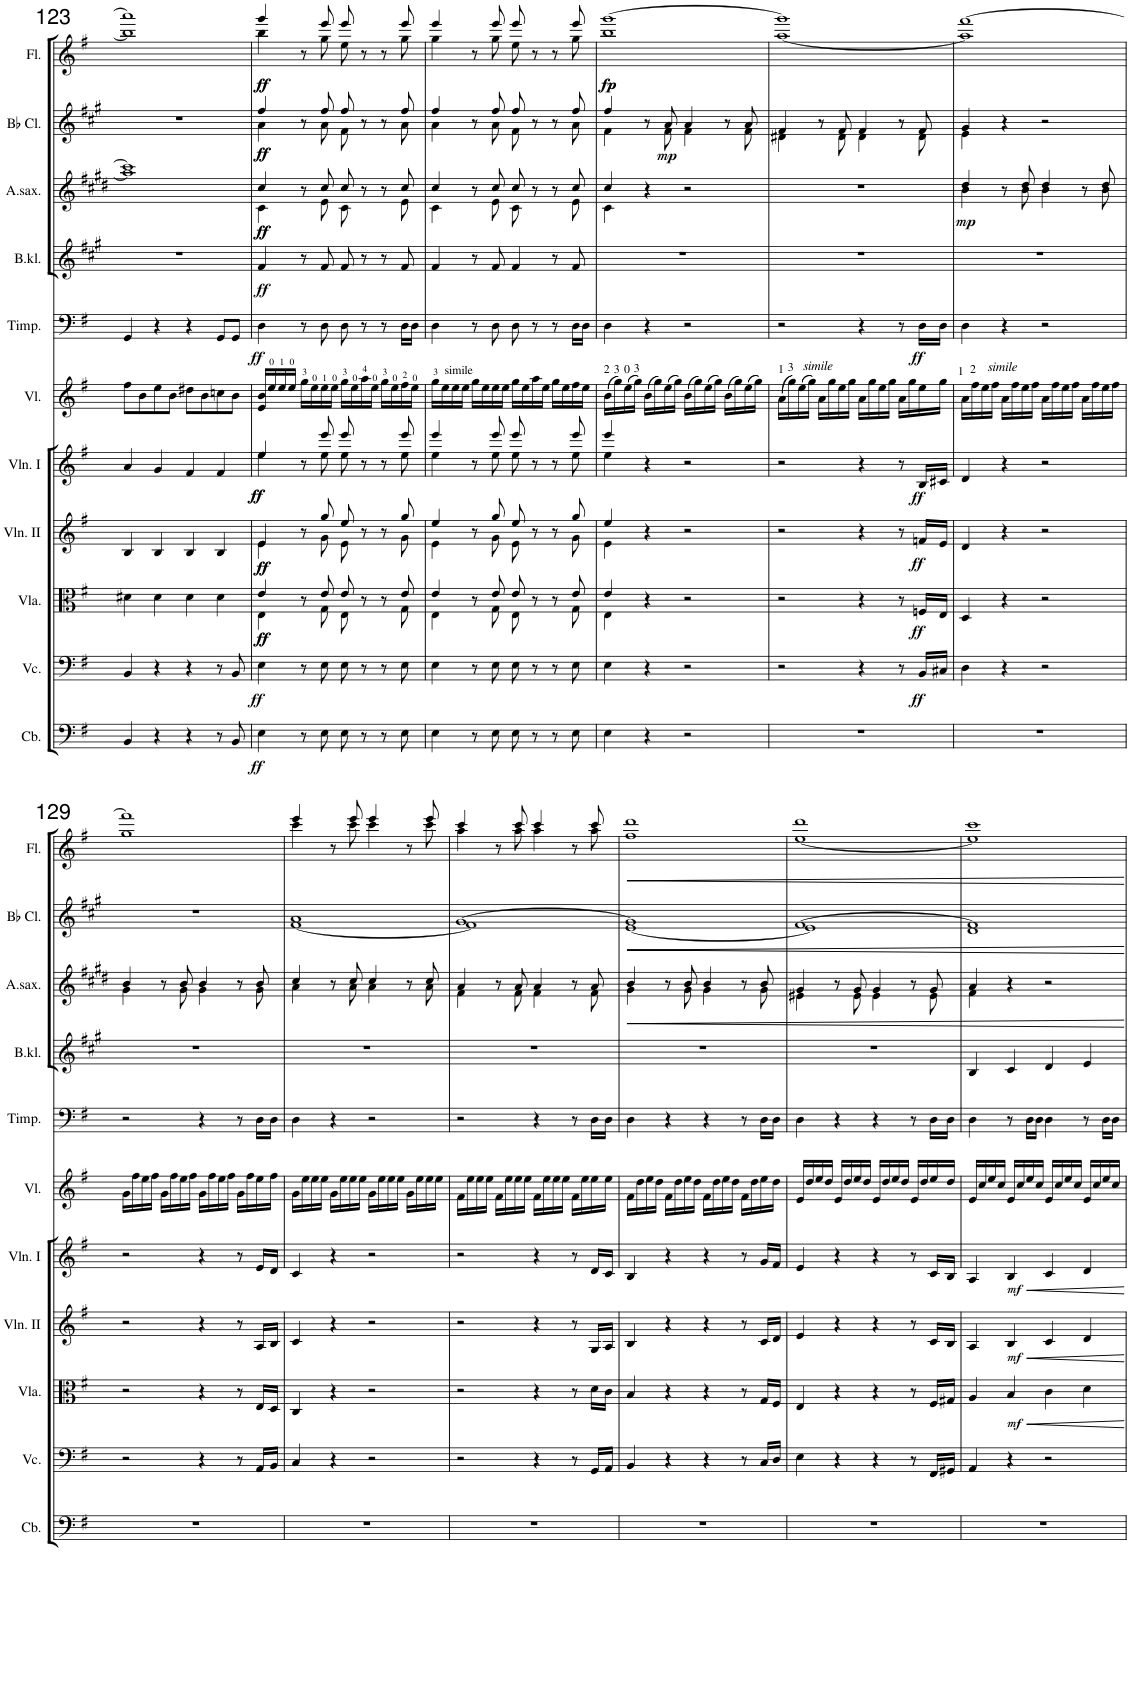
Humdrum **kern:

**kern	**dynam	**kern	**dynam	**kern	**dynam	**kern	**dynam	**kern	**dynam	**kern	**kern	**dynam	**kern	**dynam	**kern	**dynam	**kern	**dynam	**kern	**dynam
*part11	*part11	*part10	*part10	*part9	*part9	*part8	*part8	*part7	*part7	*part6	*part5	*part5	*part4	*part4	*part3	*part3	*part2	*part2	*part1	*part1
*staff11	*staff11	*staff10	*staff10	*staff9	*staff9	*staff8	*staff8	*staff7	*staff7	*staff6	*staff5	*staff5	*staff4	*staff4	*staff3	*staff3	*staff2	*staff2	*staff1	*staff1
*I"Contrabasses	*	*I"Violoncellos	*	*I"Violas	*	*I"Violins II	*	*I"Violins I	*	*I"Violine	*I"Timpani	*	*I"Bassklarinette	*	*I"Altsaxophon	*	*I"Clarinets in Bb	*	*I"Flutes	*
*I'Cb.	*	*I'Vc.	*	*I'Vla.	*	*I'Vln. II	*	*I'Vln. I	*	*I'Vl.	*I'Timp.	*	*I'B.kl.	*	*I'A.sax.	*	*	*	*I'Fl.	*
!!LO:PB:g=z
*clefF4	*	*clefF4	*	*clefC3	*	*clefG2	*	*clefG2	*	*clefG2	*clefF4	*	*clefG2	*	*clefG2	*	*clefG2	*	*clefG2	*
*Trd7c12	*	*	*	*	*	*	*	*	*	*	*	*	*Trd8c14	*	*Trd5c9	*	*Trd1c2	*	*	*
*k[f#]	*	*k[f#]	*	*k[f#]	*	*k[f#]	*	*k[f#]	*	*k[f#]	*k[f#]	*	*k[f#c#g#]	*	*k[f#c#g#d#]	*	*k[f#c#g#]	*	*k[f#]	*
*M4/4	*	*M4/4	*	*M4/4	*	*M4/4	*	*M4/4	*	*M4/4	*M4/4	*	*M4/4	*	*M4/4	*	*M4/4	*	*M4/4	*
*met(c)	*	*met(c)	*	*met(c)	*	*met(c)	*	*met(c)	*	*met(c)	*met(c)	*	*met(c)	*	*met(c)	*	*met(c)	*	*met(c)	*
=123	=123	=123	=123	=123	=123	=123	=123	=123	=123	=123	=123	=123	=123	=123	=123	=123	=123	=123	=123	=123
*	*	*	*	*	*	*	*	*	*	*	*	*	*	*	*^	*	*	*	*^	*
4BB/	.	4BB/	.	4d#X\	.	4B/	.	4a/	.	8ff#\L	4GG/	.	1r	.	1ccc]	1aa-]	.	1r	.	1aaa]	1bb]	.
.	.	.	.	.	.	.	.	.	.	8b\	.	.	.	.	.	.	.	.	.	.	.	.
4r	.	4r	.	4d#\	.	4B/	.	4g/	.	8ee\	4r	.	.	.	.	.	.	.	.	.	.	.
.	.	.	.	.	.	.	.	.	.	8b\J	.	.	.	.	.	.	.	.	.	.	.	.
4r	.	4r	.	4d#\	.	4B/	.	4f#/	.	8dd#X\L	4r	.	.	.	.	.	.	.	.	.	.	.
.	.	.	.	.	.	.	.	.	.	8b\	.	.	.	.	.	.	.	.	.	.	.	.
8r	.	8r	.	4d#\	.	4B/	.	4f#/	.	8ccn\	8GG/L	.	.	.	.	.	.	.	.	.	.	.
8BB/	.	8BB/	.	.	.	.	.	.	.	8b\J	8GG/J	.	.	.	.	.	.	.	.	.	.	.
=124	=124	=124	=124	=124	=124	=124	=124	=124	=124	=124	=124	=124	=124	=124	=124	=124	=124	=124	=124	=124	=124	=124
*	*	*	*	*^	*	*^	*	*^	*	*	*	*	*	*	*	*	*	*^	*	*	*	*
!	!LO:DY:b	!	!LO:DY:b	!	!	!LO:DY:b	!	!	!	!	!	!	!	!	!	!	!	!	!	!	!	!	!	!	!	!
!	!	!	!	!	!	!LO:DY:n=1:b	!	!	!LO:DY:b	!	!	!	!	!	!	!	!	!	!	!	!	!	!	!	!	!
!	!	!	!	!	!	!	!	!	!LO:DY:n=1:b	!	!	!LO:DY:b	!	!	!	!	!	!	!	!	!	!	!	!	!	!
!	!	!	!	!	!	!	!	!	!	!	!	!LO:DY:n=1:b	!	!	!LO:DY:b	!	!LO:DY:b	!	!	!LO:DY:b	!	!	!	!	!	!
!	!	!	!	!	!	!	!	!	!	!	!	!	!	!	!	!	!	!	!	!LO:DY:n=1:b	!	!	!LO:DY:b	!	!	!
!	!	!	!	!	!	!	!	!	!	!	!	!	!	!	!	!	!	!	!	!	!	!	!LO:DY:n=1:b	!	!	!LO:DY:b
!	!	!	!	!	!	!	!	!	!	!	!	!	!	!	!	!	!	!	!	!	!	!	!	!	!	!LO:DY:n=1:b
4E\	ff	4E\	ff	4e/	4E\	ff ff	4e/	4e\	ff ff	4ee/	4ee\	ff ff	16e/ 16b/LL	4D\	ff	4f#/	ff	4cc#/	4c#\	ff ff	4ff#/	4a\	ff ff	4ggg/	4bb\	ff ff
.	.	.	.	.	.	.	.	.	.	.	.	.	16ee/	.	.	.	.	.	.	.	.	.	.	.	.	.
.	.	.	.	.	.	.	.	.	.	.	.	.	16ee/	.	.	.	.	.	.	.	.	.	.	.	.	.
.	.	.	.	.	.	.	.	.	.	.	.	.	16ee/JJ	.	.	.	.	.	.	.	.	.	.	.	.	.
8r	.	8r	.	8r	8ryy	.	8r	8ryy	.	8r	8ryy	.	16gg\LL	8r	.	8r	.	8r	8ryy	.	8r	8ryy	.	8r	8ryy	.
.	.	.	.	.	.	.	.	.	.	.	.	.	16ee\	.	.	.	.	.	.	.	.	.	.	.	.	.
8E\	.	8E\	.	8e/	8G\	.	8gg/	8g\	.	8eee/	8ee\	.	16ee\	8D\	.	8f#/	.	8cc#/	8e\	.	8ff#/	8a\	.	8eee/	8gg\	.
.	.	.	.	.	.	.	.	.	.	.	.	.	16ee\JJ	.	.	.	.	.	.	.	.	.	.	.	.	.
8E\	.	8E\	.	8e/	8E\	.	8ee/	8e\	.	8eee/	8ee\	.	16gg\LL	8D\	.	8f#/	.	8cc#/	8c#\	.	8ff#/	8f#\	.	8eee/	8ee\	.
.	.	.	.	.	.	.	.	.	.	.	.	.	16ee\	.	.	.	.	.	.	.	.	.	.	.	.	.
8r	.	8r	.	8r	4ryy	.	8r	4ryy	.	8r	4ryy	.	16aa\	8r	.	8r	.	8r	4ryy	.	8r	4ryy	.	8r	4ryy	.
.	.	.	.	.	.	.	.	.	.	.	.	.	16ee\JJ	.	.	.	.	.	.	.	.	.	.	.	.	.
8r	.	8r	.	8r	.	.	8r	.	.	8r	.	.	16gg\LL	8r	.	8r	.	8r	.	.	8r	.	.	8r	.	.
.	.	.	.	.	.	.	.	.	.	.	.	.	16ee\	.	.	.	.	.	.	.	.	.	.	.	.	.
8E\	.	8E\	.	8e/	8G\	.	8gg/	8g\	.	8eee/	8ee\	.	16ff#\	16D\LL	.	8f#/	.	8cc#/	8e\	.	8ff#/	8a\	.	8eee/	8gg\	.
.	.	.	.	.	.	.	.	.	.	.	.	.	16ee\JJ	16D\JJ	.	.	.	.	.	.	.	.	.	.	.	.
=125	=125	=125	=125	=125	=125	=125	=125	=125	=125	=125	=125	=125	=125	=125	=125	=125	=125	=125	=125	=125	=125	=125	=125	=125	=125	=125
4E\	.	4E\	.	4e/	4E\	.	4ee/	4e\	.	4eee/	4ee\	.	16gg\LL	4D\	.	4f#/	.	4cc#/	4c#\	.	4ff#/	4a\	.	4eee/	4gg\	.
!	!	!	!	!	!	!	!	!	!	!	!	!	!LO:TX:a:t=simile	!	!	!	!	!	!	!	!	!	!	!	!	!
.	.	.	.	.	.	.	.	.	.	.	.	.	16ee\	.	.	.	.	.	.	.	.	.	.	.	.	.
.	.	.	.	.	.	.	.	.	.	.	.	.	16ee\	.	.	.	.	.	.	.	.	.	.	.	.	.
.	.	.	.	.	.	.	.	.	.	.	.	.	16ee\JJ	.	.	.	.	.	.	.	.	.	.	.	.	.
8r	.	8r	.	8r	8ryy	.	8r	8ryy	.	8r	8ryy	.	16gg\LL	8r	.	8r	.	8r	8ryy	.	8r	8ryy	.	8r	8ryy	.
.	.	.	.	.	.	.	.	.	.	.	.	.	16ee\	.	.	.	.	.	.	.	.	.	.	.	.	.
8E\	.	8E\	.	8e/	8G\	.	8gg/	8g\	.	8eee/	8ee\	.	16ee\	8D\	.	8f#/	.	8cc#/	8e\	.	8ff#/	8a\	.	8eee/	8gg\	.
.	.	.	.	.	.	.	.	.	.	.	.	.	16ee\JJ	.	.	.	.	.	.	.	.	.	.	.	.	.
8E\	.	8E\	.	8e/	8E\	.	8ee/	8e\	.	8eee/	8ee\	.	16gg\LL	8D\	.	4f#/	.	8cc#/	8c#\	.	8ff#/	8f#\	.	8eee/	8ee\	.
.	.	.	.	.	.	.	.	.	.	.	.	.	16ee\	.	.	.	.	.	.	.	.	.	.	.	.	.
8r	.	8r	.	8r	4ryy	.	8r	4ryy	.	8r	4ryy	.	16aa\	8r	.	.	.	8r	4ryy	.	8r	4ryy	.	8r	4ryy	.
.	.	.	.	.	.	.	.	.	.	.	.	.	16ee\JJ	.	.	.	.	.	.	.	.	.	.	.	.	.
8r	.	8r	.	8r	.	.	8r	.	.	8r	.	.	16gg\LL	8r	.	8r	.	8r	.	.	8r	.	.	8r	.	.
.	.	.	.	.	.	.	.	.	.	.	.	.	16ee\	.	.	.	.	.	.	.	.	.	.	.	.	.
8E\	.	8E\	.	8e/	8G\	.	8gg/	8g\	.	8eee/	8ee\	.	16ff#\	16D\LL	.	8f#/	.	8cc#/	8e\	.	8ff#/	8a\	.	8eee/	8gg\	.
.	.	.	.	.	.	.	.	.	.	.	.	.	16ee\JJ	16D\JJ	.	.	.	.	.	.	.	.	.	.	.	.
=126	=126	=126	=126	=126	=126	=126	=126	=126	=126	=126	=126	=126	=126	=126	=126	=126	=126	=126	=126	=126	=126	=126	=126	=126	=126	=126
!	!	!	!	!	!	!	!	!	!	!	!	!	!LO:TX:a:t=2	!	!	!	!	!	!	!	!	!	!	!	!	!
!	!	!	!	!	!	!	!	!	!	!	!	!	!	!	!	!	!	!	!	!	!	!	!	!	!	!LO:DY:b
!	!	!	!	!	!	!	!	!	!	!	!	!	!	!	!	!	!	!	!	!	!	!	!	!	!	!LO:DY:n=1:b
4E\	.	4E\	.	4e/	4E\	.	4ee/	4e\	.	4eee/	4ee\	.	(16b\LL	4D\	.	1r	.	4cc#/	4c#\	.	4ff#/	4f#\	.	[1ggg	1bb	fp fp
!	!	!	!	!	!	!	!	!	!	!	!	!	!LO:TX:a:t=3	!	!	!	!	!	!	!	!	!	!	!	!	!
.	.	.	.	.	.	.	.	.	.	.	.	.	16gg\)	.	.	.	.	.	.	.	.	.	.	.	.	.
!	!	!	!	!	!	!	!	!	!	!	!	!	!LO:TX:a:t=0	!	!	!	!	!	!	!	!	!	!	!	!	!
.	.	.	.	.	.	.	.	.	.	.	.	.	(16ee\	.	.	.	.	.	.	.	.	.	.	.	.	.
!	!	!	!	!	!	!	!	!	!	!	!	!	!LO:TX:a:t=3	!	!	!	!	!	!	!	!	!	!	!	!	!
.	.	.	.	.	.	.	.	.	.	.	.	.	16gg\JJ)	.	.	.	.	.	.	.	.	.	.	.	.	.
4r	.	4r	.	4r	2.ryy	.	4r	2.ryy	.	4r	2ryy	.	(16b\LL	4r	.	.	.	4r	2ryy	.	8r	8ryy	.	.	.	.
.	.	.	.	.	.	.	.	.	.	.	.	.	16gg\)	.	.	.	.	.	.	.	.	.	.	.	.	.
!	!	!	!	!	!	!	!	!	!	!	!	!	!	!	!	!	!	!	!	!	!	!	!LO:DY:b	!	!	!
.	.	.	.	.	.	.	.	.	.	.	.	.	(16ee\	.	.	.	.	.	.	.	8a/	8f#\	mp	.	.	.
.	.	.	.	.	.	.	.	.	.	.	.	.	16gg\JJ)	.	.	.	.	.	.	.	.	.	.	.	.	.
2r	.	2r	.	2r	.	.	2r	.	.	2r	.	.	(16b\LL	2r	.	.	.	2r	.	.	4a/	4f#\	.	.	.	.
.	.	.	.	.	.	.	.	.	.	.	.	.	16gg\)	.	.	.	.	.	.	.	.	.	.	.	.	.
.	.	.	.	.	.	.	.	.	.	.	.	.	(16ee\	.	.	.	.	.	.	.	.	.	.	.	.	.
.	.	.	.	.	.	.	.	.	.	.	.	.	16gg\JJ)	.	.	.	.	.	.	.	.	.	.	.	.	.
.	.	.	.	.	.	.	.	.	.	.	4ryy	.	(16b\LL	.	.	.	.	.	4ryy	.	8r	8ryy	.	.	.	.
.	.	.	.	.	.	.	.	.	.	.	.	.	16gg\)	.	.	.	.	.	.	.	.	.	.	.	.	.
.	.	.	.	.	.	.	.	.	.	.	.	.	(16ee\	.	.	.	.	.	.	.	8a/	8f#\	.	.	.	.
.	.	.	.	.	.	.	.	.	.	.	.	.	16gg\JJ)	.	.	.	.	.	.	.	.	.	.	.	.	.
*	*	*	*	*v	*v	*	*	*	*	*v	*v	*	*	*	*	*	*	*v	*v	*	*	*	*	*	*	*
*	*	*	*	*	*	*v	*v	*	*	*	*	*	*	*	*	*	*	*	*	*	*	*	*
=127	=127	=127	=127	=127	=127	=127	=127	=127	=127	=127	=127	=127	=127	=127	=127	=127	=127	=127	=127	=127	=127	=127
!	!	!	!	!	!	!	!	!	!	!LO:TX:a:t=1	!	!	!	!	!	!	!	!	!	!	!	!
!	!	!	!	!	!	!	!	!	!	!LO:TX:a:i:t=simile	!	!	!	!	!	!	!	!	!	!	!	!
1r	.	2r	.	2r	.	2r	.	2r	.	(16a\LL	2r	.	1r	.	1r	.	4f#/	4d#X\	.	1ggg]	[1aa	.
!	!	!	!	!	!	!	!	!	!	!LO:TX:a:t=3	!	!	!	!	!	!	!	!	!	!	!	!
.	.	.	.	.	.	.	.	.	.	16gg\)	.	.	.	.	.	.	.	.	.	.	.	.
.	.	.	.	.	.	.	.	.	.	(16ee\	.	.	.	.	.	.	.	.	.	.	.	.
.	.	.	.	.	.	.	.	.	.	16gg\JJ)	.	.	.	.	.	.	.	.	.	.	.	.
.	.	.	.	.	.	.	.	.	.	16a\LL	.	.	.	.	.	.	8r	8ryy	.	.	.	.
.	.	.	.	.	.	.	.	.	.	16gg\	.	.	.	.	.	.	.	.	.	.	.	.
.	.	.	.	.	.	.	.	.	.	16ee\	.	.	.	.	.	.	8f#/	8d#\	.	.	.	.
.	.	.	.	.	.	.	.	.	.	16gg\JJ	.	.	.	.	.	.	.	.	.	.	.	.
.	.	4r	.	4r	.	4r	.	4r	.	16a\LL	4r	.	.	.	.	.	4f#/	4d#\	.	.	.	.
.	.	.	.	.	.	.	.	.	.	16gg\	.	.	.	.	.	.	.	.	.	.	.	.
.	.	.	.	.	.	.	.	.	.	16ee\	.	.	.	.	.	.	.	.	.	.	.	.
.	.	.	.	.	.	.	.	.	.	16gg\JJ	.	.	.	.	.	.	.	.	.	.	.	.
.	.	8r	.	8r	.	8r	.	8r	.	16a\LL	8r	.	.	.	.	.	8r	8ryy	.	.	.	.
.	.	.	.	.	.	.	.	.	.	16gg\	.	.	.	.	.	.	.	.	.	.	.	.
!	!	!	!LO:DY:b	!	!LO:DY:b	!	!LO:DY:b	!	!LO:DY:b	!	!	!LO:DY:b	!	!	!	!	!	!	!	!	!	!
.	.	16BB/LL	ff	16Fn/LL	ff	16fn/LL	ff	16B/LL	ff	16ee\	16D\LL	ff	.	.	.	.	8f#/	8d#\	.	.	.	.
.	.	16C#X/JJ	.	16E/JJ	.	16e/JJ	.	16c#X/JJ	.	16gg\JJ	16D\JJ	.	.	.	.	.	.	.	.	.	.	.
=128	=128	=128	=128	=128	=128	=128	=128	=128	=128	=128	=128	=128	=128	=128	=128	=128	=128	=128	=128	=128	=128	=128
*	*	*	*	*	*	*	*	*	*	*	*	*	*	*	*^	*	*	*	*	*	*	*
!	!	!	!	!	!	!	!	!	!	!LO:TX:a:t=1	!	!	!	!	!	!	!	!	!	!	!	!	!
!	!	!	!	!	!	!	!	!	!	!	!	!	!	!	!	!	!LO:DY:b	!	!	!	!	!	!
1r	.	4D\	.	4D/	.	4d/	.	4d/	.	16a\LL	4D\	.	1r	.	4dd#/	4b\	mp	4g#/	4e\	.	[1fff#	1aa]	.
!	!	!	!	!	!	!	!	!	!	!LO:TX:a:t=2	!	!	!	!	!	!	!	!	!	!	!	!	!
.	.	.	.	.	.	.	.	.	.	16ff#\	.	.	.	.	.	.	.	.	.	.	.	.	.
!	!	!	!	!	!	!	!	!	!	!LO:TX:a:i:t=simile	!	!	!	!	!	!	!	!	!	!	!	!	!
.	.	.	.	.	.	.	.	.	.	16ee\	.	.	.	.	.	.	.	.	.	.	.	.	.
.	.	.	.	.	.	.	.	.	.	16ff#\JJ	.	.	.	.	.	.	.	.	.	.	.	.	.
.	.	4r	.	4r	.	4r	.	4r	.	16a\LL	4r	.	.	.	8r	8ryy	.	4r	2ryy	.	.	.	.
.	.	.	.	.	.	.	.	.	.	16ff#\	.	.	.	.	.	.	.	.	.	.	.	.	.
.	.	.	.	.	.	.	.	.	.	16ee\	.	.	.	.	8dd#/	8b\	.	.	.	.	.	.	.
.	.	.	.	.	.	.	.	.	.	16ff#\JJ	.	.	.	.	.	.	.	.	.	.	.	.	.
.	.	2r	.	2r	.	2r	.	2r	.	16a\LL	2r	.	.	.	4dd#/	4b\	.	2r	.	.	.	.	.
.	.	.	.	.	.	.	.	.	.	16ff#\	.	.	.	.	.	.	.	.	.	.	.	.	.
.	.	.	.	.	.	.	.	.	.	16ee\	.	.	.	.	.	.	.	.	.	.	.	.	.
.	.	.	.	.	.	.	.	.	.	16ff#\JJ	.	.	.	.	.	.	.	.	.	.	.	.	.
.	.	.	.	.	.	.	.	.	.	16a\LL	.	.	.	.	8r	8ryy	.	.	4ryy	.	.	.	.
.	.	.	.	.	.	.	.	.	.	16ff#\	.	.	.	.	.	.	.	.	.	.	.	.	.
.	.	.	.	.	.	.	.	.	.	16ee\	.	.	.	.	8dd#/	8b\	.	.	.	.	.	.	.
.	.	.	.	.	.	.	.	.	.	16ff#\JJ	.	.	.	.	.	.	.	.	.	.	.	.	.
*	*	*	*	*	*	*	*	*	*	*	*	*	*	*	*	*	*	*v	*v	*	*	*	*
!!LO:LB:g=z	!!
=129	=129	=129	=129	=129	=129	=129	=129	=129	=129	=129	=129	=129	=129	=129	=129	=129	=129	=129	=129	=129	=129	=129
1r	.	2r	.	2r	.	2r	.	2r	.	16g\LL	2r	.	1r	.	4b/	4g#\	.	1r	.	1fff#]	1gg	.
.	.	.	.	.	.	.	.	.	.	16ff#\	.	.	.	.	.	.	.	.	.	.	.	.
.	.	.	.	.	.	.	.	.	.	16ee\	.	.	.	.	.	.	.	.	.	.	.	.
.	.	.	.	.	.	.	.	.	.	16ff#\JJ	.	.	.	.	.	.	.	.	.	.	.	.
.	.	.	.	.	.	.	.	.	.	16g\LL	.	.	.	.	8r	8ryy	.	.	.	.	.	.
.	.	.	.	.	.	.	.	.	.	16ff#\	.	.	.	.	.	.	.	.	.	.	.	.
.	.	.	.	.	.	.	.	.	.	16ee\	.	.	.	.	8b/	8g#\	.	.	.	.	.	.
.	.	.	.	.	.	.	.	.	.	16ff#\JJ	.	.	.	.	.	.	.	.	.	.	.	.
.	.	4r	.	4r	.	4r	.	4r	.	16g\LL	4r	.	.	.	4b/	4g#\	.	.	.	.	.	.
.	.	.	.	.	.	.	.	.	.	16ff#\	.	.	.	.	.	.	.	.	.	.	.	.
.	.	.	.	.	.	.	.	.	.	16ee\	.	.	.	.	.	.	.	.	.	.	.	.
.	.	.	.	.	.	.	.	.	.	16ff#\JJ	.	.	.	.	.	.	.	.	.	.	.	.
.	.	8r	.	8r	.	8r	.	8r	.	16g\LL	8r	.	.	.	8r	8ryy	.	.	.	.	.	.
.	.	.	.	.	.	.	.	.	.	16ff#\	.	.	.	.	.	.	.	.	.	.	.	.
.	.	16AA/LL	.	16E/LL	.	16A/LL	.	16e/LL	.	16ee\	16D\LL	.	.	.	8b/	8g#\	.	.	.	.	.	.
.	.	16BB/JJ	.	16D/JJ	.	16B/JJ	.	16d/JJ	.	16ff#\JJ	16D\JJ	.	.	.	.	.	.	.	.	.	.	.
=130	=130	=130	=130	=130	=130	=130	=130	=130	=130	=130	=130	=130	=130	=130	=130	=130	=130	=130	=130	=130	=130	=130
*	*	*	*	*	*	*	*	*	*	*	*	*	*	*	*	*	*	*^	*	*	*	*
1r	.	4C/	.	4C/	.	4c/	.	4c/	.	16g\LL	4D\	.	1r	.	4cc#/	4a\	.	1a	[1f#	.	4eee/	4ccc\	.
.	.	.	.	.	.	.	.	.	.	16ee\	.	.	.	.	.	.	.	.	.	.	.	.	.
.	.	.	.	.	.	.	.	.	.	16ee\	.	.	.	.	.	.	.	.	.	.	.	.	.
.	.	.	.	.	.	.	.	.	.	16ee\JJ	.	.	.	.	.	.	.	.	.	.	.	.	.
.	.	4r	.	4r	.	4r	.	4r	.	16g\LL	4r	.	.	.	8r	8ryy	.	.	.	.	8r	8ryy	.
.	.	.	.	.	.	.	.	.	.	16ee\	.	.	.	.	.	.	.	.	.	.	.	.	.
.	.	.	.	.	.	.	.	.	.	16ee\	.	.	.	.	8cc#/	8a\	.	.	.	.	8eee/	8ccc\	.
.	.	.	.	.	.	.	.	.	.	16ee\JJ	.	.	.	.	.	.	.	.	.	.	.	.	.
.	.	2r	.	2r	.	2r	.	2r	.	16g\LL	2r	.	.	.	4cc#/	4a\	.	.	.	.	4eee/	4ccc\	.
.	.	.	.	.	.	.	.	.	.	16ee\	.	.	.	.	.	.	.	.	.	.	.	.	.
.	.	.	.	.	.	.	.	.	.	16ee\	.	.	.	.	.	.	.	.	.	.	.	.	.
.	.	.	.	.	.	.	.	.	.	16ee\JJ	.	.	.	.	.	.	.	.	.	.	.	.	.
.	.	.	.	.	.	.	.	.	.	16g\LL	.	.	.	.	8r	8ryy	.	.	.	.	8r	8ryy	.
.	.	.	.	.	.	.	.	.	.	16ee\	.	.	.	.	.	.	.	.	.	.	.	.	.
.	.	.	.	.	.	.	.	.	.	16ee\	.	.	.	.	8cc#/	8a\	.	.	.	.	8eee/	8ccc\	.
.	.	.	.	.	.	.	.	.	.	16ee\JJ	.	.	.	.	.	.	.	.	.	.	.	.	.
=131	=131	=131	=131	=131	=131	=131	=131	=131	=131	=131	=131	=131	=131	=131	=131	=131	=131	=131	=131	=131	=131	=131	=131
1r	.	2r	.	2r	.	2r	.	2r	.	16f#\LL	2r	.	1r	.	4a/	4f#\	.	[1g#	1f#]	.	4ccc/	4aa\	.
.	.	.	.	.	.	.	.	.	.	16ee\	.	.	.	.	.	.	.	.	.	.	.	.	.
.	.	.	.	.	.	.	.	.	.	16ee\	.	.	.	.	.	.	.	.	.	.	.	.	.
.	.	.	.	.	.	.	.	.	.	16ee\JJ	.	.	.	.	.	.	.	.	.	.	.	.	.
.	.	.	.	.	.	.	.	.	.	16f#\LL	.	.	.	.	8r	8ryy	.	.	.	.	8r	8ryy	.
.	.	.	.	.	.	.	.	.	.	16ee\	.	.	.	.	.	.	.	.	.	.	.	.	.
.	.	.	.	.	.	.	.	.	.	16ee\	.	.	.	.	8a/	8f#\	.	.	.	.	8ccc/	8aa\	.
.	.	.	.	.	.	.	.	.	.	16ee\JJ	.	.	.	.	.	.	.	.	.	.	.	.	.
.	.	4r	.	4r	.	4r	.	4r	.	16f#\LL	4r	.	.	.	4a/	4f#\	.	.	.	.	4ccc/	4aa\	.
.	.	.	.	.	.	.	.	.	.	16ee\	.	.	.	.	.	.	.	.	.	.	.	.	.
.	.	.	.	.	.	.	.	.	.	16ee\	.	.	.	.	.	.	.	.	.	.	.	.	.
.	.	.	.	.	.	.	.	.	.	16ee\JJ	.	.	.	.	.	.	.	.	.	.	.	.	.
.	.	8r	.	8r	.	8r	.	8r	.	16f#\LL	8r	.	.	.	8r	8ryy	.	.	.	.	8r	8ryy	.
.	.	.	.	.	.	.	.	.	.	16ee\	.	.	.	.	.	.	.	.	.	.	.	.	.
.	.	16GG/LL	.	16d\LL	.	16G/LL	.	16d/LL	.	16ee\	16D\LL	.	.	.	8a/	8f#\	.	.	.	.	8ccc/	8aa\	.
.	.	16AA/JJ	.	16c\JJ	.	16A/JJ	.	16c/JJ	.	16ee\JJ	16D\JJ	.	.	.	.	.	.	.	.	.	.	.	.
=132	=132	=132	=132	=132	=132	=132	=132	=132	=132	=132	=132	=132	=132	=132	=132	=132	=132	=132	=132	=132	=132	=132	=132
1r	.	4BB/	.	4B/	.	4B/	.	4B/	.	16f#\LL	4D\	.	1r	.	4b/	4g#\	.	1g#]	[1e	.	1ddd	1ff#	.
.	.	.	.	.	.	.	.	.	.	16dd\	.	.	.	.	.	.	.	.	.	.	.	.	.
.	.	.	.	.	.	.	.	.	.	16ee\	.	.	.	.	.	.	.	.	.	.	.	.	.
.	.	.	.	.	.	.	.	.	.	16dd\JJ	.	.	.	.	.	.	.	.	.	.	.	.	.
.	.	4r	.	4r	.	4r	.	4r	.	16f#\LL	4r	.	.	.	8r	8ryy	.	.	.	.	.	.	.
.	.	.	.	.	.	.	.	.	.	16dd\	.	.	.	.	.	.	.	.	.	.	.	.	.
.	.	.	.	.	.	.	.	.	.	16ee\	.	.	.	.	8b/	8g#\	.	.	.	.	.	.	.
.	.	.	.	.	.	.	.	.	.	16dd\JJ	.	.	.	.	.	.	.	.	.	.	.	.	.
.	.	4r	.	4r	.	4r	.	4r	.	16f#\LL	4r	.	.	.	4b/	4g#\	.	.	.	.	.	.	.
.	.	.	.	.	.	.	.	.	.	16dd\	.	.	.	.	.	.	.	.	.	.	.	.	.
.	.	.	.	.	.	.	.	.	.	16ee\	.	.	.	.	.	.	.	.	.	.	.	.	.
.	.	.	.	.	.	.	.	.	.	16dd\JJ	.	.	.	.	.	.	.	.	.	.	.	.	.
.	.	8r	.	8r	.	8r	.	8r	.	16f#\LL	8r	.	.	.	8r	8ryy	.	.	.	.	.	.	.
.	.	.	.	.	.	.	.	.	.	16dd\	.	.	.	.	.	.	.	.	.	.	.	.	.
.	.	16C/LL	.	16G/LL	.	16c/LL	.	16g/LL	.	16ee\	16D\LL	.	.	.	8b/	8g#\	.	.	.	.	.	.	.
.	.	16D/JJ	.	16F#/JJ	.	16d/JJ	.	16f#/JJ	.	16dd\JJ	16D\JJ	.	.	.	.	.	.	.	.	.	.	.	.
=133	=133	=133	=133	=133	=133	=133	=133	=133	=133	=133	=133	=133	=133	=133	=133	=133	=133	=133	=133	=133	=133	=133	=133
1r	.	4E\	.	4E/	.	4e/	.	4e/	.	16e/LL	4D\	.	1r	.	4g#/	4e#X\	.	[1f#	1e]	.	1ddd	[1ee	.
.	.	.	.	.	.	.	.	.	.	16dd/	.	.	.	.	.	.	.	.	.	.	.	.	.
.	.	.	.	.	.	.	.	.	.	16ee/	.	.	.	.	.	.	.	.	.	.	.	.	.
.	.	.	.	.	.	.	.	.	.	16dd/JJ	.	.	.	.	.	.	.	.	.	.	.	.	.
.	.	4r	.	4r	.	4r	.	4r	.	16e/LL	4r	.	.	.	8r	8ryy	.	.	.	.	.	.	.
.	.	.	.	.	.	.	.	.	.	16dd/	.	.	.	.	.	.	.	.	.	.	.	.	.
.	.	.	.	.	.	.	.	.	.	16ee/	.	.	.	.	8g#/	8e#\	.	.	.	.	.	.	.
.	.	.	.	.	.	.	.	.	.	16dd/JJ	.	.	.	.	.	.	.	.	.	.	.	.	.
.	.	4r	.	4r	.	4r	.	4r	.	16e/LL	4r	.	.	.	4g#/	4e#\	.	.	.	.	.	.	.
.	.	.	.	.	.	.	.	.	.	16dd/	.	.	.	.	.	.	.	.	.	.	.	.	.
.	.	.	.	.	.	.	.	.	.	16ee/	.	.	.	.	.	.	.	.	.	.	.	.	.
.	.	.	.	.	.	.	.	.	.	16dd/JJ	.	.	.	.	.	.	.	.	.	.	.	.	.
.	.	8r	.	8r	.	8r	.	8r	.	16e/LL	8r	.	.	.	8r	8ryy	.	.	.	.	.	.	.
.	.	.	.	.	.	.	.	.	.	16dd/	.	.	.	.	.	.	.	.	.	.	.	.	.
.	.	16FF#/LL	.	16F#/LL	.	16c/LL	.	16c/LL	.	16ee/	16D\LL	.	.	.	8g#/	8e#\	.	.	.	.	.	.	.
.	.	16GG#X/JJ	.	16G#X/JJ	.	16B/JJ	.	16B/JJ	.	16dd/JJ	16D\JJ	.	.	.	.	.	.	.	.	.	.	.	.
=134	=134	=134	=134	=134	=134	=134	=134	=134	=134	=134	=134	=134	=134	=134	=134	=134	=134	=134	=134	=134	=134	=134	=134
1r	.	4AA/	.	4A/	.	4A/	.	4A/	.	16e/LL	4D\	.	4B/	.	4a/	4f#\	.	1f#]	1d	.	1ccc	1ee]	.
.	.	.	.	.	.	.	.	.	.	16cc/	.	.	.	.	.	.	.	.	.	.	.	.	.
.	.	.	.	.	.	.	.	.	.	16ee/	.	.	.	.	.	.	.	.	.	.	.	.	.
.	.	.	.	.	.	.	.	.	.	16cc/JJ	.	.	.	.	.	.	.	.	.	.	.	.	.
!	!	!	!	!	!LO:DY:b	!	!LO:DY:b	!	!LO:DY:b	!	!	!	!	!	!	!	!	!	!	!	!	!	!
.	.	4r	.	4B/	mf	4B/	mf	4B/	mf	16e/LL	8r	.	4c#/	.	4r	2ryy	.	.	.	.	.	.	.
.	.	.	.	.	.	.	.	.	.	16cc/	.	.	.	.	.	.	.	.	.	.	.	.	.
.	.	.	.	.	.	.	.	.	.	16ee/	16D\LL	.	.	.	.	.	.	.	.	.	.	.	.
.	.	.	.	.	.	.	.	.	.	16cc/JJ	16D\JJ	.	.	.	.	.	.	.	.	.	.	.	.
.	.	2r	.	4c\	.	4c/	.	4c/	.	16e/LL	4D\	.	4d/	.	2r	.	.	.	.	.	.	.	.
.	.	.	.	.	.	.	.	.	.	16cc/	.	.	.	.	.	.	.	.	.	.	.	.	.
.	.	.	.	.	.	.	.	.	.	16ee/	.	.	.	.	.	.	.	.	.	.	.	.	.
.	.	.	.	.	.	.	.	.	.	16cc/JJ	.	.	.	.	.	.	.	.	.	.	.	.	.
.	.	.	.	4d\	.	4d/	.	4d/	.	16e/LL	8r	.	4e/	.	.	4ryy	.	.	.	.	.	.	.
.	.	.	.	.	.	.	.	.	.	16cc/	.	.	.	.	.	.	.	.	.	.	.	.	.
.	.	.	.	.	.	.	.	.	.	16ee/	16D\LL	.	.	.	.	.	.	.	.	.	.	.	.
.	.	.	.	.	.	.	.	.	.	16cc/JJ	16D\JJ	.	.	.	.	.	.	.	.	.	.	.	.
*	*	*	*	*	*	*	*	*	*	*	*	*	*	*	*v	*v	*	*	*	*	*v	*v	*
*	*	*	*	*	*	*	*	*	*	*	*	*	*	*	*	*	*v	*v	*	*	*
=	=	=	=	=	=	=	=	=	=	=	=	=	=	=	=	=	=	=	=	=
*-	*-	*-	*-	*-	*-	*-	*-	*-	*-	*-	*-	*-	*-	*-	*-	*-	*-	*-	*-	*-
